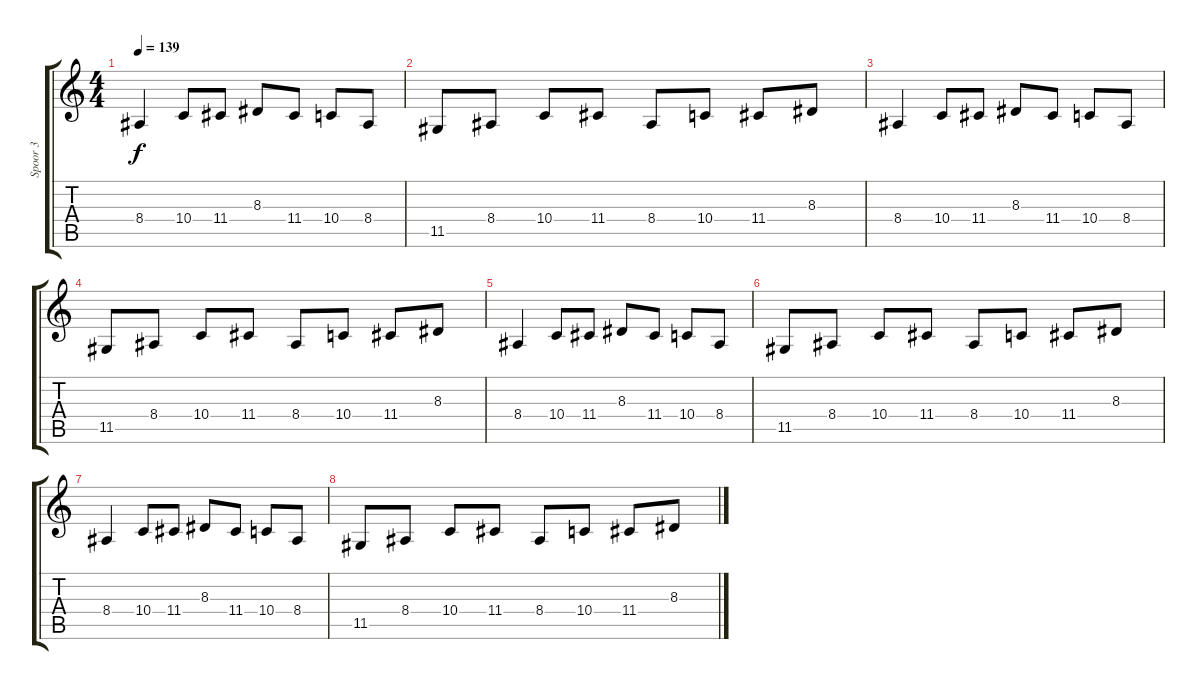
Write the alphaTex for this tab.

\track ("Spoor 3" "Spoor 3") {instrument violin}
\staff {score tabs}
\tuning (E4 B3 G3 D3 A2 E2) {hide}
\ts (4 4)
\tempo 139
\clef g2
\ks c
8.4.4{dy f} 10.4.8 11.4.8 8.3.8 11.4.8 10.4.8 8.4.8 |
11.5.8 8.4.8 10.4.8 11.4.8 8.4.8 10.4.8 11.4.8 8.3.8 |
8.4.4 10.4.8 11.4.8 8.3.8 11.4.8 10.4.8 8.4.8 |
11.5.8 8.4.8 10.4.8 11.4.8 8.4.8 10.4.8 11.4.8 8.3.8 |
8.4.4 10.4.8 11.4.8 8.3.8 11.4.8 10.4.8 8.4.8 |
11.5.8 8.4.8 10.4.8 11.4.8 8.4.8 10.4.8 11.4.8 8.3.8 |
8.4.4 10.4.8 11.4.8 8.3.8 11.4.8 10.4.8 8.4.8 |
11.5.8 8.4.8 10.4.8 11.4.8 8.4.8 10.4.8 11.4.8 8.3.8
